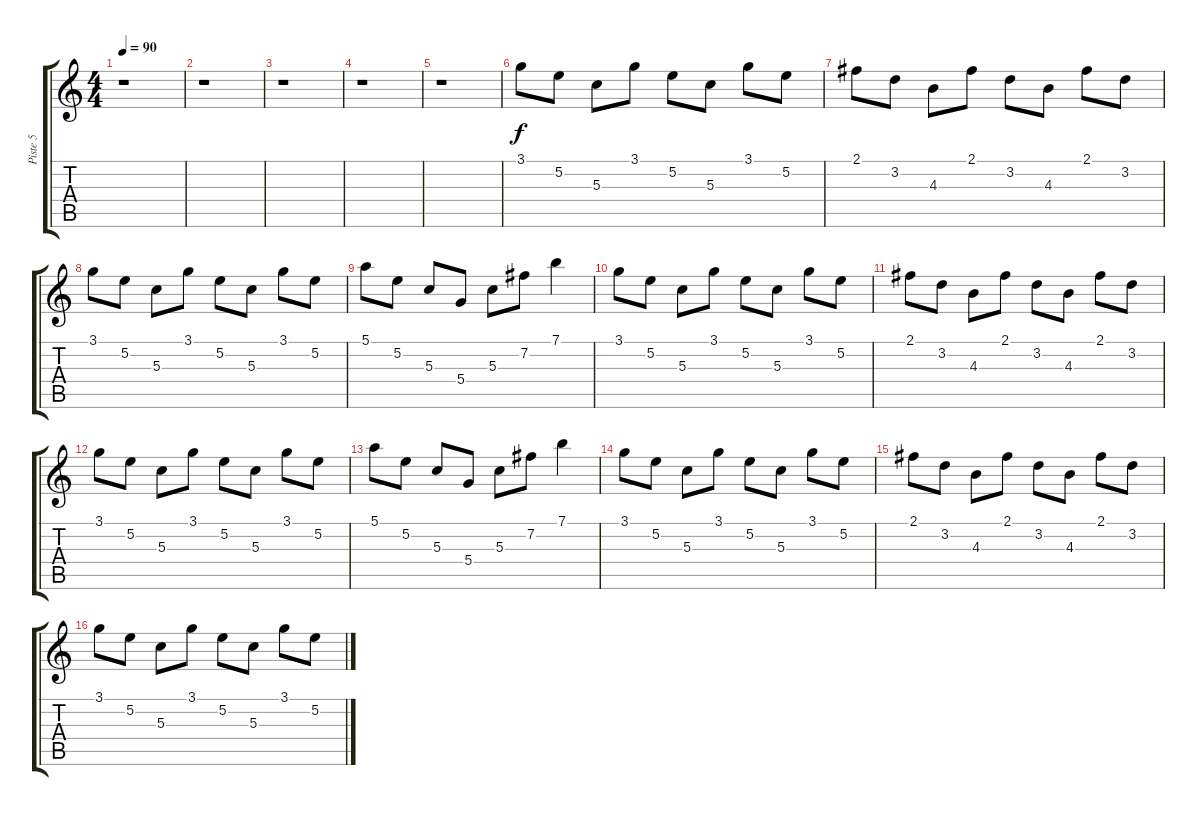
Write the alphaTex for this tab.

\track ("Piste 5" "Piste 5") {instrument acousticguitarsteel}
\staff {score tabs}
\tuning (E4 B3 G3 D3 A2 E2) {hide}
\ts (4 4)
\tempo 90
\clef g2
\ks c
r.1{dy f} |
r.1 |
r.1 |
r.1 |
r.1 |
3.1.8 5.2.8 5.3.8 3.1.8 5.2.8 5.3.8 3.1.8 5.2.8 |
2.1.8 3.2.8 4.3.8 2.1.8 3.2.8 4.3.8 2.1.8 3.2.8 |
3.1.8 5.2.8 5.3.8 3.1.8 5.2.8 5.3.8 3.1.8 5.2.8 |
5.1.8 5.2.8 5.3.8 5.4.8 5.3.8 7.2.8 7.1.4 |
3.1.8 5.2.8 5.3.8 3.1.8 5.2.8 5.3.8 3.1.8 5.2.8 |
2.1.8 3.2.8 4.3.8 2.1.8 3.2.8 4.3.8 2.1.8 3.2.8 |
3.1.8 5.2.8 5.3.8 3.1.8 5.2.8 5.3.8 3.1.8 5.2.8 |
5.1.8 5.2.8 5.3.8 5.4.8 5.3.8 7.2.8 7.1.4 |
3.1.8 5.2.8 5.3.8 3.1.8 5.2.8 5.3.8 3.1.8 5.2.8 |
2.1.8 3.2.8 4.3.8 2.1.8 3.2.8 4.3.8 2.1.8 3.2.8 |
3.1.8 5.2.8 5.3.8 3.1.8 5.2.8 5.3.8 3.1.8 5.2.8
